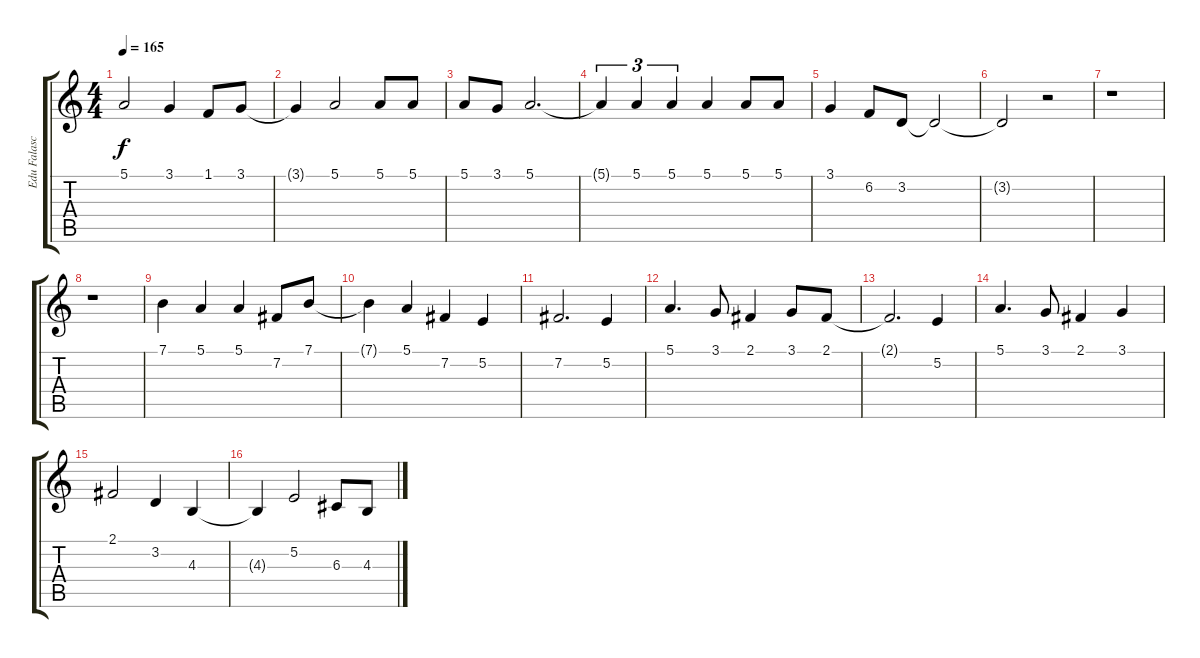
\track ("Edu Falaschi" "Edu Falasc") {instrument choiraahs}
\staff {score tabs}
\tuning (E4 B3 G3 D3 A2 E2) {hide}
\ts (4 4)
\tempo 165
\clef g2
\ks c
5.1.2{dy f} 3.1.4 1.1.8 3.1.8 |
3.1{t}.4 5.1.2 5.1.8 5.1.8 |
5.1.8 3.1.8 5.1.2{d} |
5.1{t}.4{tu (3 2)} 5.1.4{tu (3 2)} 5.1.4{tu (3 2)} 5.1.4 5.1.8 5.1.8 |
3.1.4 6.2.8 3.2.8 3.2{t}.2 |
3.2{t}.2 r.2 |
r.1 |
r.1 |
7.1.4 5.1.4 5.1.4 7.2.8 7.1.8 |
7.1{t}.4 5.1.4 7.2.4 5.2.4 |
7.2.2{d} 5.2.4 |
5.1.4{d} 3.1.8 2.1.4 3.1.8 2.1.8 |
2.1{t}.2{d} 5.2.4 |
5.1.4{d} 3.1.8 2.1.4 3.1.4 |
2.1.2 3.2.4 4.3.4 |
4.3{t}.4 5.2.2 6.3.8 4.3.8
